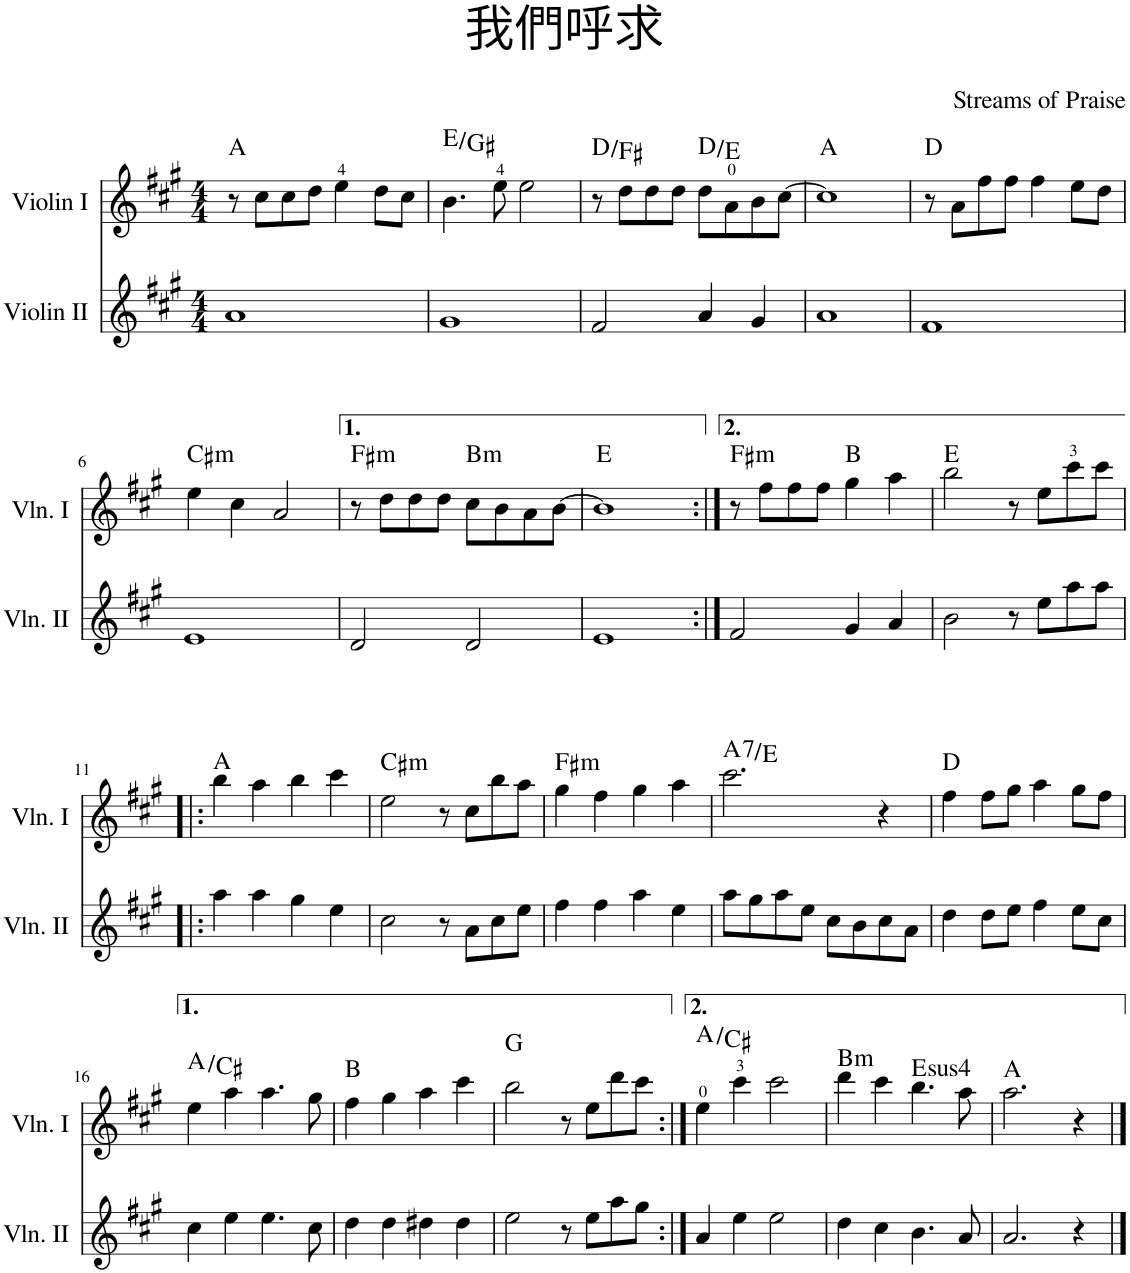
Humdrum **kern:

**kern	**kern	**harte
*part2	*part1	*part1
*staff2	*staff1	*
*I"Violin II	*I"Violin I	*
*I'Vln. II	*I'Vln. I	*
*clefG2	*clefG2	*
*k[f#c#g#]	*k[f#c#g#]	*
*M4/4	*M4/4	*
=1	=1	=1
1a	8r	A:maj
.	8cc#\L	.
.	8cc#\	.
.	8dd\J	.
.	4ee\	.
.	8dd\L	.
.	8cc#\J	.
=2	=2	=2
1g#	4.b\	E:maj/3
.	8ee\	.
.	2ee\	.
=3	=3	=3
2f#/	8r	D:maj/3
.	8dd\L	.
.	8dd\	.
.	8dd\J	.
4a/	8dd\L	D:maj/2
.	8a\	.
4g#/	8b\	.
.	[8cc#\J	.
=4	=4	=4
1a	1cc#]	A:maj
=5	=5	=5
1f#	8r	D:maj
.	8a\L	.
.	8ff#\	.
.	8ff#\J	.
.	4ff#\	.
.	8ee\L	.
.	8dd\J	.
!!LO:LB:g=z
=6	=6	=6
!	!	!LO:H:kt=m
1e	4ee\	C#:min
.	4cc#\	.
.	2a/	.
=7	=7	=7
!	!	!LO:H:kt=m
2d/	8r	F#:min
.	8dd\L	.
.	8dd\	.
.	8dd\J	.
!	!	!LO:H:kt=m
2d/	8cc#\L	B:min
.	8b\	.
.	8a\	.
.	[8b\J	.
=8	=8	=8
1e	1b]	E:maj
=9:|!	=9:|!	=9:|!
!	!	!LO:H:kt=m
2f#/	8r	F#:min
.	8ff#\L	.
.	8ff#\	.
.	8ff#\J	.
4g#/	4gg#\	B:maj
4a/	4aa\	.
=10	=10	=10
2b\	2bb\	E:maj
8r	8r	.
8ee\L	8ee\L	.
8aa\	8ccc#\	.
8aa\J	8ccc#\J	.
!!LO:LB:g=z
=11!|:	=11!|:	=11!|:
4aa\	4bb\	A:maj
4aa\	4aa\	.
4gg#\	4bb\	.
4ee\	4ccc#\	.
=12	=12	=12
!	!	!LO:H:kt=m
2cc#\	2ee\	C#:min
8r	8r	.
8a\L	8cc#\L	.
8cc#\	8bb\	.
8ee\J	8aa\J	.
=13	=13	=13
!	!	!LO:H:kt=m
4ff#\	4gg#\	F#:min
4ff#\	4ff#\	.
4aa\	4gg#\	.
4ee\	4aa\	.
=14	=14	=14
!	!	!LO:H:kt=7
8aa\L	2.ccc#\	A:7/5
8gg#\	.	.
8aa\	.	.
8ee\J	.	.
8cc#\L	.	.
8b\	.	.
8cc#\	4r	.
8a\J	.	.
=15	=15	=15
4dd\	4ff#\	D:maj
8dd\L	8ff#\L	.
8ee\J	8gg#\J	.
4ff#\	4aa\	.
8ee\L	8gg#\L	.
8cc#\J	8ff#\J	.
!!LO:LB:g=z
=16	=16	=16
4cc#\	4ee\	A:maj/3
4ee\	4aa\	.
4.ee\	4.aa\	.
8cc#\	8gg#\	.
=17	=17	=17
4dd\	4ff#\	B:maj
4dd\	4gg#\	.
4dd#X\	4aa\	.
4dd#\	4ccc#\	.
=18	=18	=18
!	!	!LO:H:n=1:kt=N.C.
2ee\	2bb\	N G:maj
8r	8r	.
8ee\L	8ee\L	.
8aa\	8ddd\	.
8gg#\J	8ccc#\J	.
=19:|!	=19:|!	=19:|!
4a/	4ee\	A:maj/3
4ee\	4ccc#\	.
2ee\	2ccc#\	.
=20	=20	=20
!	!	!LO:H:kt=m
4dd\	4ddd\	B:min
4cc#\	4ccc#\	.
!	!	!LO:H:kt=4
4.b\	4.bb\	E:sus4
8a/	8aa\	.
=21	=21	=21
2.a/	2.aa\	A:maj
4r	4r	.
==	==	==
*-	*-	*-
